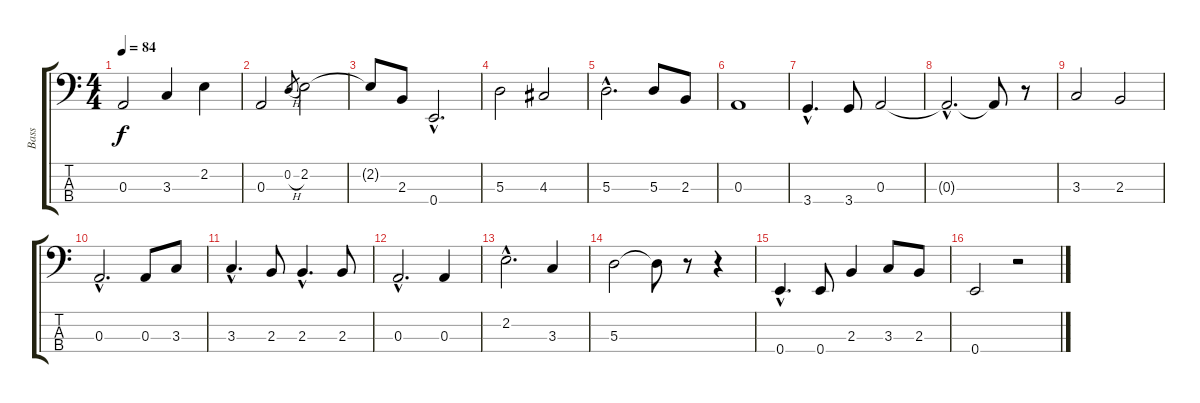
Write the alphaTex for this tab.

\track ("Bass" "Bass") {instrument acousticbass}
\staff {score tabs}
\tuning (G2 D2 A1 E1) {hide}
\ts (4 4)
\tempo 84
\clef f4
\ks c
0.3.2{dy f} 3.3.4 2.2.4 |
0.3.2 0.2{h}.8{gr} 2.2.2 |
2.2{t}.8 2.3.8 0.4{hac}.2{d} |
5.3.2 4.3.2 |
5.3{hac}.2{d} 5.3.8 2.3.8 |
0.3.1 |
3.4{hac}.4{d} 3.4.8 0.3.2 |
0.3{hac t}.2{d} 0.3{t}.8 r.8 |
3.3.2 2.3.2 |
0.3{hac}.2{d} 0.3.8 3.3.8 |
3.3{hac}.4{d} 2.3.8 2.3{hac}.4{d} 2.3.8 |
0.3{hac}.2{d} 0.3.4 |
2.2{hac}.2{d} 3.3.4 |
5.3.2 5.3{t}.8 r.8 r.4 |
0.4{hac}.4{d} 0.4.8 2.3.4 3.3.8 2.3.8 |
0.4.2 r.2
